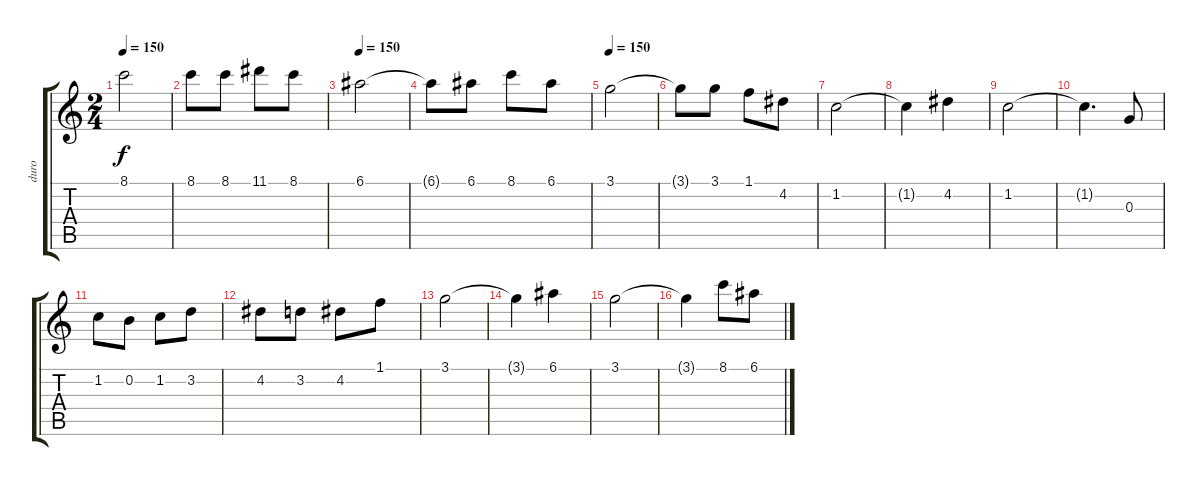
\track ("duro" "duro") {instrument overdrivenguitar}
\staff {score tabs}
\tuning (E4 B3 G3 D3 A2 D2) {hide}
\ts (2 4)
\tempo 150
\clef g2
\ks c
8.1.2{dy f} |
8.1.8 8.1.8 11.1.8 8.1.8 |
\tempo 150
6.1.2 |
6.1{t}.8 6.1.8 8.1.8 6.1.8 |
\tempo 150
3.1.2 |
3.1{t}.8 3.1.8 1.1.8 4.2.8 |
1.2.2 |
1.2{t}.4 4.2.4 |
1.2.2 |
1.2{t}.4{d} 0.3.8 |
1.2.8 0.2.8 1.2.8 3.2.8 |
4.2.8 3.2.8 4.2.8 1.1.8 |
3.1.2 |
3.1{t}.4 6.1.4 |
3.1.2 |
3.1{t}.4 8.1.8 6.1.8
